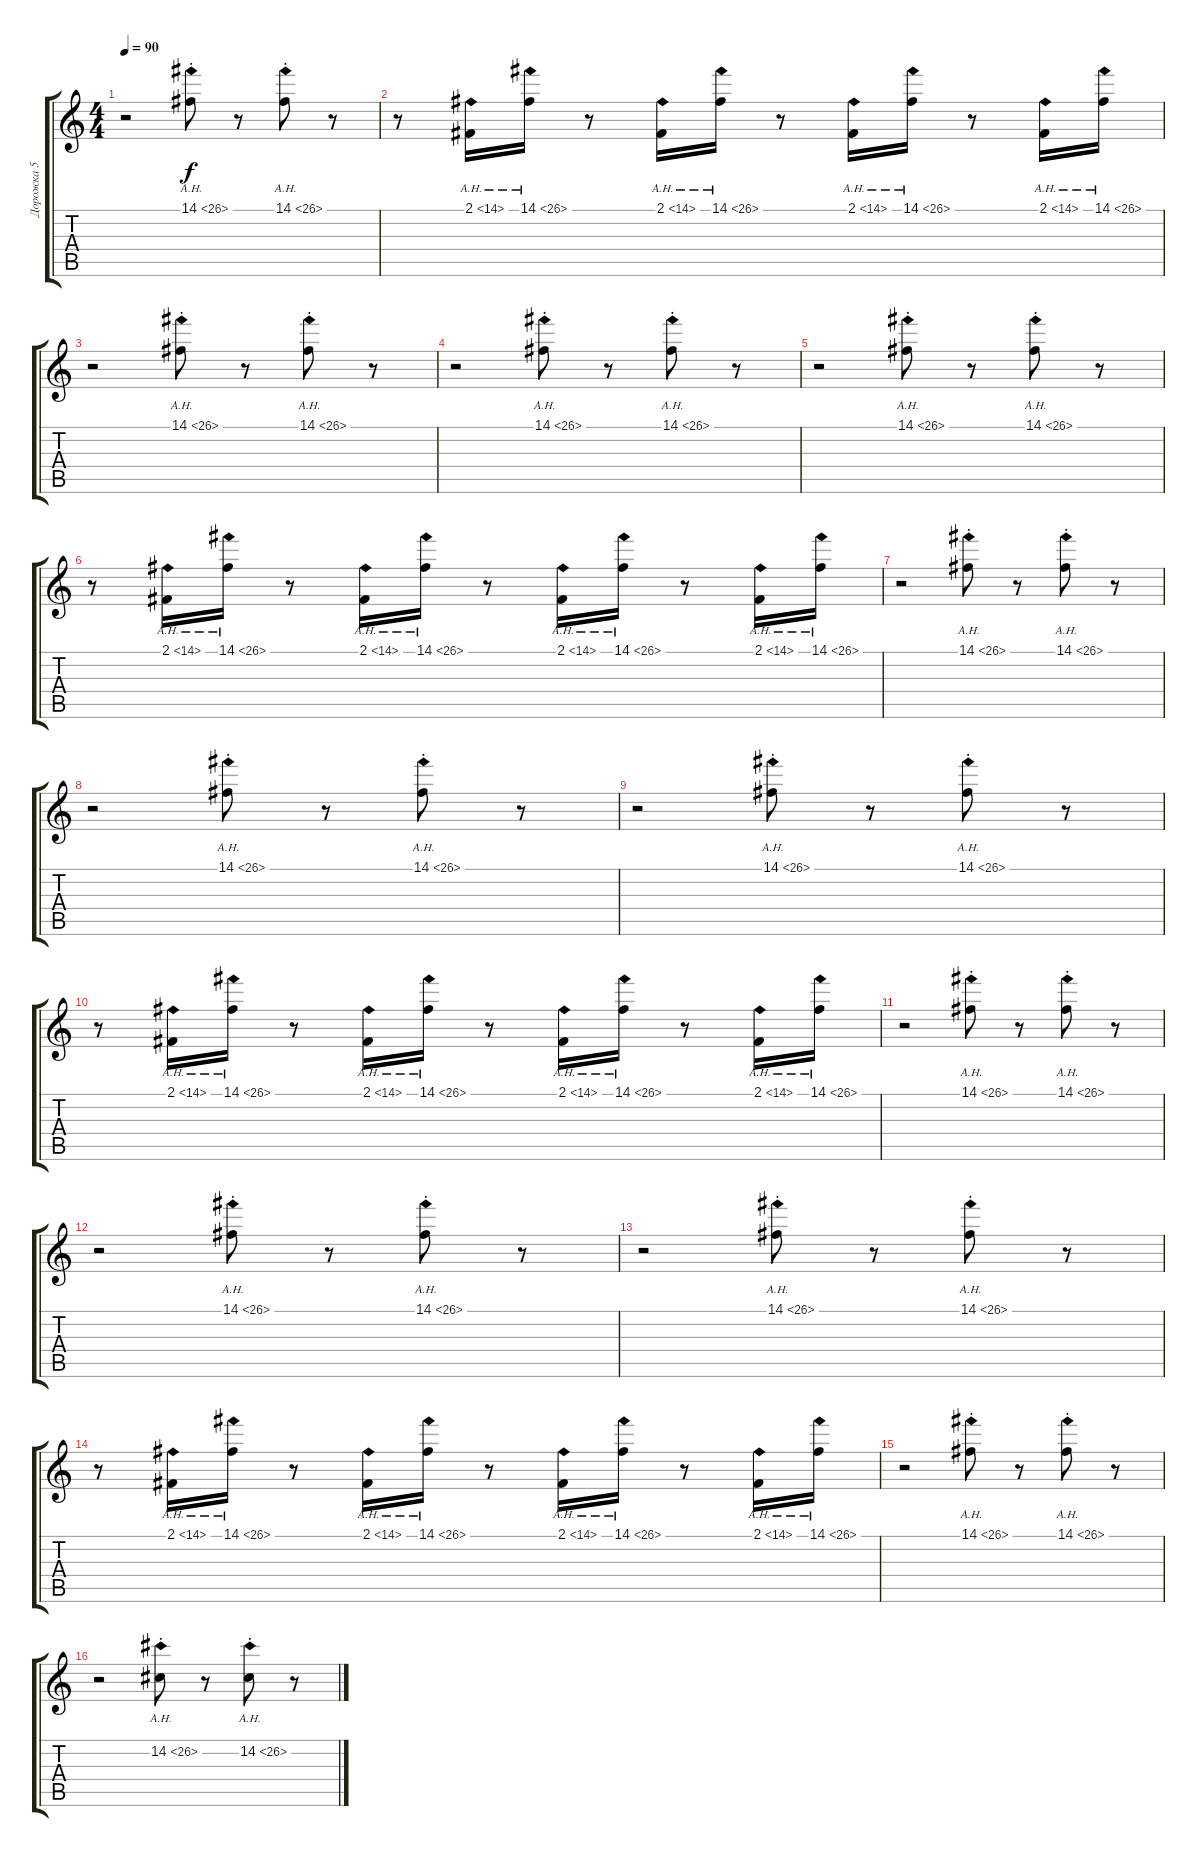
\track ("Дорожка 5" "Дорожка 5") {instrument lead1square}
\staff {score tabs}
\tuning (E4 B3 G3 D3 A2 E2) {hide}
\ts (4 4)
\tempo 90
\clef g2
\ks c
r.2{dy f} 14.1{ah 12 st}.8 r.8 14.1{ah 12 st}.8 r.8{volume 13} |
r.8{volume 3} 2.1{ah 12}.16 14.1{ah 12}.16 r.8 2.1{ah 12}.16 14.1{ah 12}.16 r.8 2.1{ah 12}.16 14.1{ah 12}.16 r.8 2.1{ah 12}.16 14.1{ah 12}.16 |
r.2{volume 13} 14.1{ah 12 st}.8 r.8 14.1{ah 12 st}.8 r.8 |
r.2{volume 4} 14.1{ah 12 st}.8 r.8 14.1{ah 12 st}.8 r.8 |
r.2 14.1{ah 12 st}.8 r.8 14.1{ah 12 st}.8 r.8{volume 13} |
r.8{volume 3} 2.1{ah 12}.16 14.1{ah 12}.16 r.8 2.1{ah 12}.16 14.1{ah 12}.16 r.8 2.1{ah 12}.16 14.1{ah 12}.16 r.8 2.1{ah 12}.16 14.1{ah 12}.16 |
r.2{volume 13} 14.1{ah 12 st}.8 r.8 14.1{ah 12 st}.8 r.8 |
r.2{volume 4} 14.1{ah 12 st}.8 r.8 14.1{ah 12 st}.8 r.8 |
r.2 14.1{ah 12 st}.8 r.8 14.1{ah 12 st}.8 r.8{volume 13} |
r.8{volume 3} 2.1{ah 12}.16 14.1{ah 12}.16 r.8 2.1{ah 12}.16 14.1{ah 12}.16 r.8 2.1{ah 12}.16 14.1{ah 12}.16 r.8 2.1{ah 12}.16 14.1{ah 12}.16 |
r.2{volume 13} 14.1{ah 12 st}.8 r.8 14.1{ah 12 st}.8 r.8 |
r.2{volume 4} 14.1{ah 12 st}.8 r.8 14.1{ah 12 st}.8 r.8 |
r.2 14.1{ah 12 st}.8 r.8 14.1{ah 12 st}.8 r.8{volume 13} |
r.8{volume 3} 2.1{ah 12}.16 14.1{ah 12}.16 r.8 2.1{ah 12}.16 14.1{ah 12}.16 r.8 2.1{ah 12}.16 14.1{ah 12}.16 r.8 2.1{ah 12}.16 14.1{ah 12}.16 |
r.2{volume 13} 14.1{ah 12 st}.8 r.8 14.1{ah 12 st}.8 r.8 |
r.2{volume 4} 14.2{ah 12 st}.8 r.8 14.2{ah 12 st}.8 r.8
